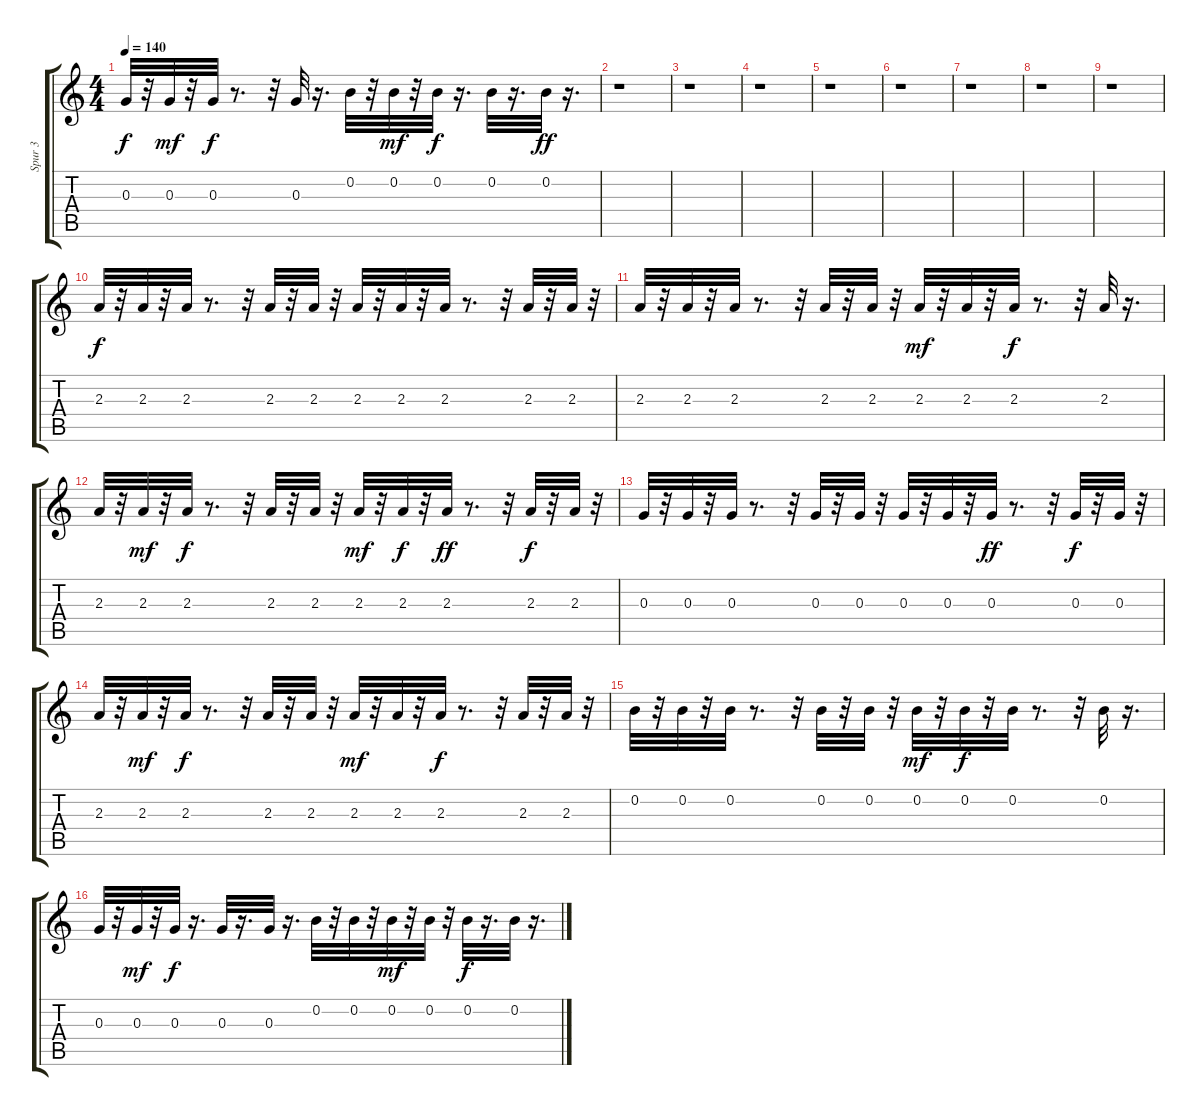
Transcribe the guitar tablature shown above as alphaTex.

\track ("Spur 3" "Spur 3") {instrument electricguitarclean}
\staff {score tabs}
\tuning (E4 B3 G3 D3 A2 E2) {hide}
\ts (4 4)
\tempo 140
\clef g2
\ks c
0.3.32{dy f} r.32 0.3.32{dy mf} r.32 0.3.32{dy f} r.8{d} r.32 0.3.32 r.16{d} 0.2.32 r.32 0.2.32{dy mf} r.32 0.2.32{dy f} r.16{d} 0.2.32 r.16{d} 0.2.32{dy ff} r.16{d} |
r.1 |
r.1 |
r.1 |
r.1 |
r.1 |
r.1 |
r.1 |
r.1 |
2.3.32{dy f} r.32 2.3.32 r.32 2.3.32 r.8{d} r.32 2.3.32 r.32 2.3.32 r.32 2.3.32 r.32 2.3.32 r.32 2.3.32 r.8{d} r.32 2.3.32 r.32 2.3.32 r.32 |
2.3.32 r.32 2.3.32 r.32 2.3.32 r.8{d} r.32 2.3.32 r.32 2.3.32 r.32 2.3.32{dy mf} r.32 2.3.32 r.32 2.3.32{dy f} r.8{d} r.32 2.3.32 r.16{d} |
2.3.32 r.32 2.3.32{dy mf} r.32 2.3.32{dy f} r.8{d} r.32 2.3.32 r.32 2.3.32 r.32 2.3.32{dy mf} r.32 2.3.32{dy f} r.32 2.3.32{dy ff} r.8{d} r.32 2.3.32{dy f} r.32 2.3.32 r.32 |
0.3.32 r.32 0.3.32 r.32 0.3.32 r.8{d} r.32 0.3.32 r.32 0.3.32 r.32 0.3.32 r.32 0.3.32 r.32 0.3.32{dy ff} r.8{d} r.32 0.3.32{dy f} r.32 0.3.32 r.32 |
2.3.32 r.32 2.3.32{dy mf} r.32 2.3.32{dy f} r.8{d} r.32 2.3.32 r.32 2.3.32 r.32 2.3.32{dy mf} r.32 2.3.32 r.32 2.3.32{dy f} r.8{d} r.32 2.3.32 r.32 2.3.32 r.32 |
0.2.32 r.32 0.2.32 r.32 0.2.32 r.8{d} r.32 0.2.32 r.32 0.2.32 r.32 0.2.32{dy mf} r.32 0.2.32{dy f} r.32 0.2.32 r.8{d} r.32 0.2.32 r.16{d} |
0.3.32 r.32 0.3.32{dy mf} r.32 0.3.32{dy f} r.16{d} 0.3.32 r.16{d} 0.3.32 r.16{d} 0.2.32 r.32 0.2.32 r.32 0.2.32{dy mf} r.32 0.2.32 r.32 0.2.32{dy f} r.16{d} 0.2.32 r.16{d}
